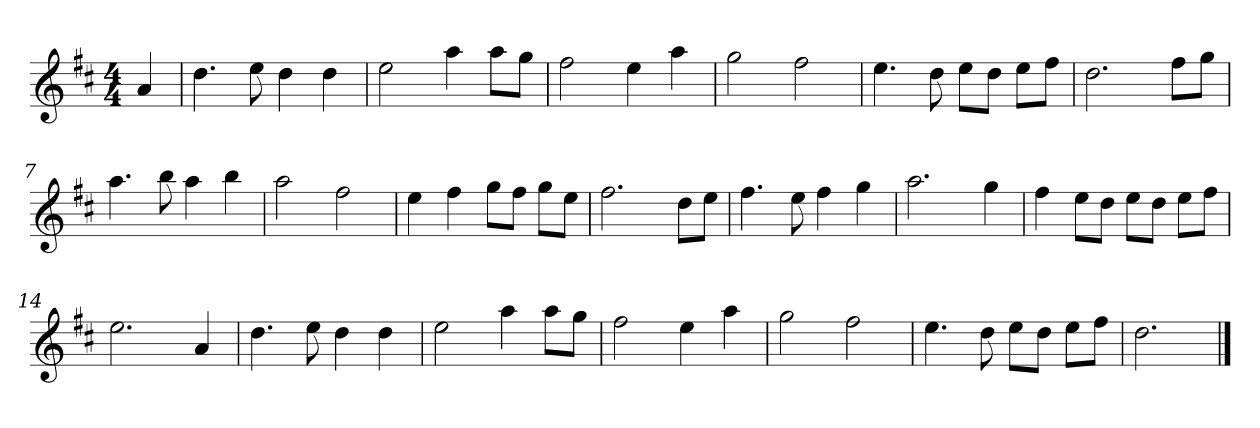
**kern
*part1
*staff1
*k[f#c#]
*M4/4
*MM120
=
4a
=1
4.dd
8ee
4dd
4dd
=2
2ee
4aa
8aaL
8ggJ
=3
2ff#
4ee
4aa
=4
2gg
2ff#
=5
4.ee
8dd
8eeL
8ddJ
8eeL
8ff#J
=6
2.dd
8ff#L
8ggJ
=7
4.aa
8bb
4aa
4bb
=8
2aa
2ff#
=9
4ee
4ff#
8ggL
8ff#J
8ggL
8eeJ
=10
2.ff#
8ddL
8eeJ
=11
4.ff#
8ee
4ff#
4gg
=12
2.aa
4gg
=13
4ff#
8eeL
8ddJ
8eeL
8ddJ
8eeL
8ff#J
=14
2.ee
4a
=15
4.dd
8ee
4dd
4dd
=16
2ee
4aa
8aaL
8ggJ
=17
2ff#
4ee
4aa
=18
2gg
2ff#
=19
4.ee
8dd
8eeL
8ddJ
8eeL
8ff#J
=20
2.dd
==
*-
